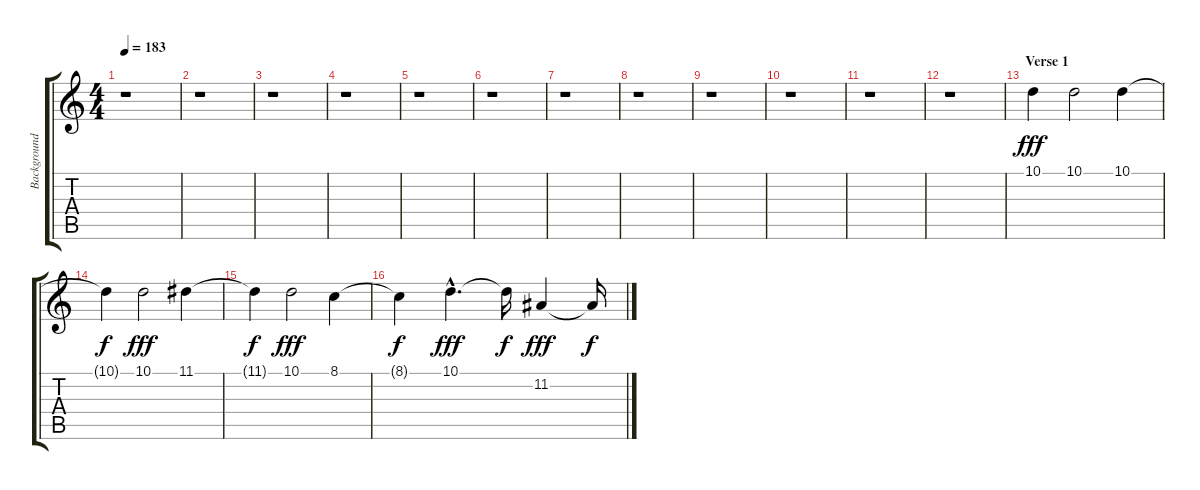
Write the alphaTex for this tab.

\track ("Background vocals (lead vocals 8va)" "Background") {instrument synthvoice}
\staff {score tabs}
\tuning (E4 B3 G3 D3 A2 E2) {hide}
\ts (4 4)
\tempo 183
\clef g2
\ks c
r.1{dy fff} |
r.1 |
r.1 |
r.1 |
r.1 |
r.1 |
r.1 |
r.1 |
r.1 |
r.1 |
r.1 |
r.1 |
\section ("" "Verse 1")
10.1.4 10.1.2 10.1.4 |
10.1{t}.4{dy f} 10.1.2{dy fff} 11.1.4 |
11.1{t}.4{dy f} 10.1.2{dy fff} 8.1.4 |
8.1{t}.4{dy f} 10.1{hac}.4{d dy fff} 10.1{t}.16{dy f} 11.2.4{dy fff} 11.2{t}.16{dy f}
